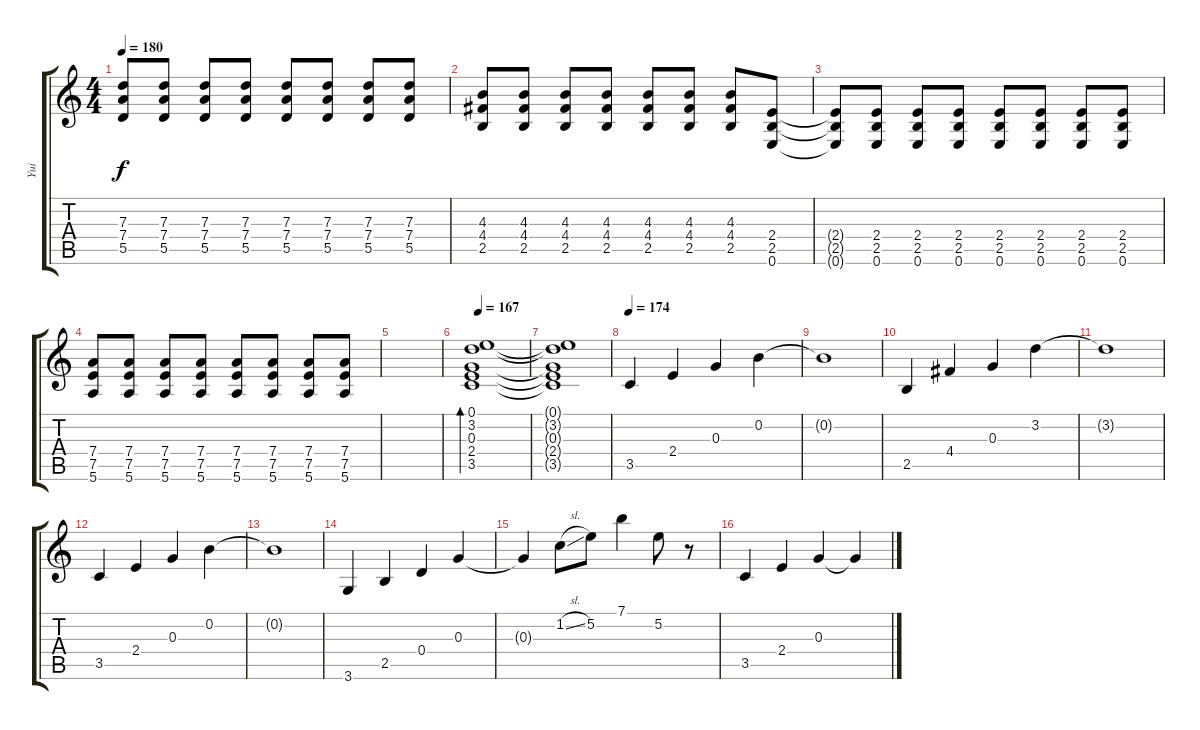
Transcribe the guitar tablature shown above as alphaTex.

\track ("Yui" "Yui") {instrument distortionguitar}
\staff {score tabs}
\tuning (E4 B3 G3 D3 A2 E2) {hide}
\ts (4 4)
\tempo 180
\clef g2
\ks c
(7.3 7.4 5.5).8{dy f} (7.3 7.4 5.5).8 (7.3 7.4 5.5).8 (7.3 7.4 5.5).8 (7.3 7.4 5.5).8 (7.3 7.4 5.5).8 (7.3 7.4 5.5).8 (7.3 7.4 5.5).8 |
(4.3 4.4 2.5).8 (4.3 4.4 2.5).8 (4.3 4.4 2.5).8 (4.3 4.4 2.5).8 (4.3 4.4 2.5).8 (4.3 4.4 2.5).8 (4.3 4.4 2.5).8 (2.4 2.5 0.6).8 |
(2.4{t} 2.5{t} 0.6{t}).8 (2.4 2.5 0.6).8 (2.4 2.5 0.6).8 (2.4 2.5 0.6).8 (2.4 2.5 0.6).8 (2.4 2.5 0.6).8 (2.4 2.5 0.6).8 (2.4 2.5 0.6).8 |
(7.4 7.5 5.6).8 (7.4 7.5 5.6).8 (7.4 7.5 5.6).8 (7.4 7.5 5.6).8 (7.4 7.5 5.6).8 (7.4 7.5 5.6).8 (7.4 7.5 5.6).8 (7.4 7.5 5.6).8 |
|
\tempo 167
(0.1 3.2 0.3 2.4 3.5).1{bd 480 instrument electricguitarjazz} |
(0.1{t} 3.2{t} 0.3{t} 2.4{t} 3.5{t}).1 |
\tempo 174
3.5.4{balance 8} 2.4.4 0.3.4 0.2.4 |
0.2{t}.1 |
2.5.4 4.4.4 0.3.4 3.2.4 |
3.2{t}.1 |
3.5.4 2.4.4 0.3.4 0.2.4 |
0.2{t}.1 |
3.6.4 2.5.4 0.4.4 0.3.4 |
0.3{t}.4 1.2{sl}.8 5.2.8 7.1.4 5.2.8 r.8 |
3.5.4 2.4.4 0.3.4 0.3{t}.4
